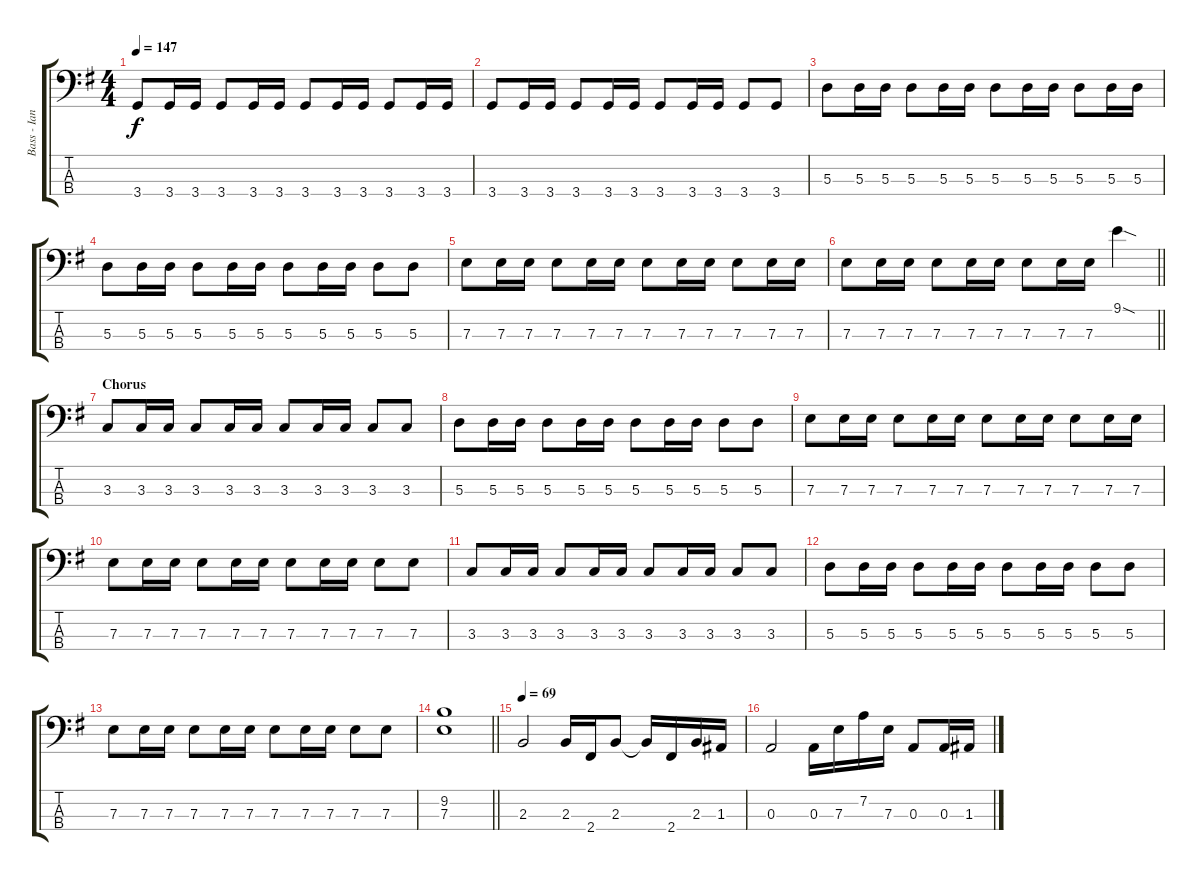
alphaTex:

\track ("Bass - Ian Hill" "Bass - Ian") {instrument electricbasspick}
\staff {score tabs}
\tuning (G2 D2 A1 E1) {hide}
\ts (4 4)
\tempo 147
\clef f4
\ks g
3.4.8{dy f} 3.4.16 3.4.16 3.4.8 3.4.16 3.4.16 3.4.8 3.4.16 3.4.16 3.4.8 3.4.16 3.4.16 |
3.4.8 3.4.16 3.4.16 3.4.8 3.4.16 3.4.16 3.4.8 3.4.16 3.4.16 3.4.8 3.4.8 |
5.3.8 5.3.16 5.3.16 5.3.8 5.3.16 5.3.16 5.3.8 5.3.16 5.3.16 5.3.8 5.3.16 5.3.16 |
5.3.8 5.3.16 5.3.16 5.3.8 5.3.16 5.3.16 5.3.8 5.3.16 5.3.16 5.3.8 5.3.8 |
7.3.8 7.3.16 7.3.16 7.3.8 7.3.16 7.3.16 7.3.8 7.3.16 7.3.16 7.3.8 7.3.16 7.3.16 |
\barLineRight lightlight
7.3.8 7.3.16 7.3.16 7.3.8 7.3.16 7.3.16 7.3.8 7.3.16 7.3.16 9.1{sod}.4 |
\section ("" "Chorus")
3.3.8 3.3.16 3.3.16 3.3.8 3.3.16 3.3.16 3.3.8 3.3.16 3.3.16 3.3.8 3.3.8 |
5.3.8 5.3.16 5.3.16 5.3.8 5.3.16 5.3.16 5.3.8 5.3.16 5.3.16 5.3.8 5.3.8 |
7.3.8 7.3.16 7.3.16 7.3.8 7.3.16 7.3.16 7.3.8 7.3.16 7.3.16 7.3.8 7.3.16 7.3.16 |
7.3.8 7.3.16 7.3.16 7.3.8 7.3.16 7.3.16 7.3.8 7.3.16 7.3.16 7.3.8 7.3.8 |
3.3.8 3.3.16 3.3.16 3.3.8 3.3.16 3.3.16 3.3.8 3.3.16 3.3.16 3.3.8 3.3.8 |
5.3.8 5.3.16 5.3.16 5.3.8 5.3.16 5.3.16 5.3.8 5.3.16 5.3.16 5.3.8 5.3.8 |
7.3.8 7.3.16 7.3.16 7.3.8 7.3.16 7.3.16 7.3.8 7.3.16 7.3.16 7.3.8 7.3.8 |
\barLineRight lightlight
(9.2 7.3).1 |
\tempo 69
2.3.2 2.3.16 2.4.16 2.3.8 2.3{t}.16 2.4.16 2.3.16 1.3.16 |
0.3.2 0.3.16 7.3.16 7.2.16 7.3.16 0.3.8 0.3.16 1.3.16
